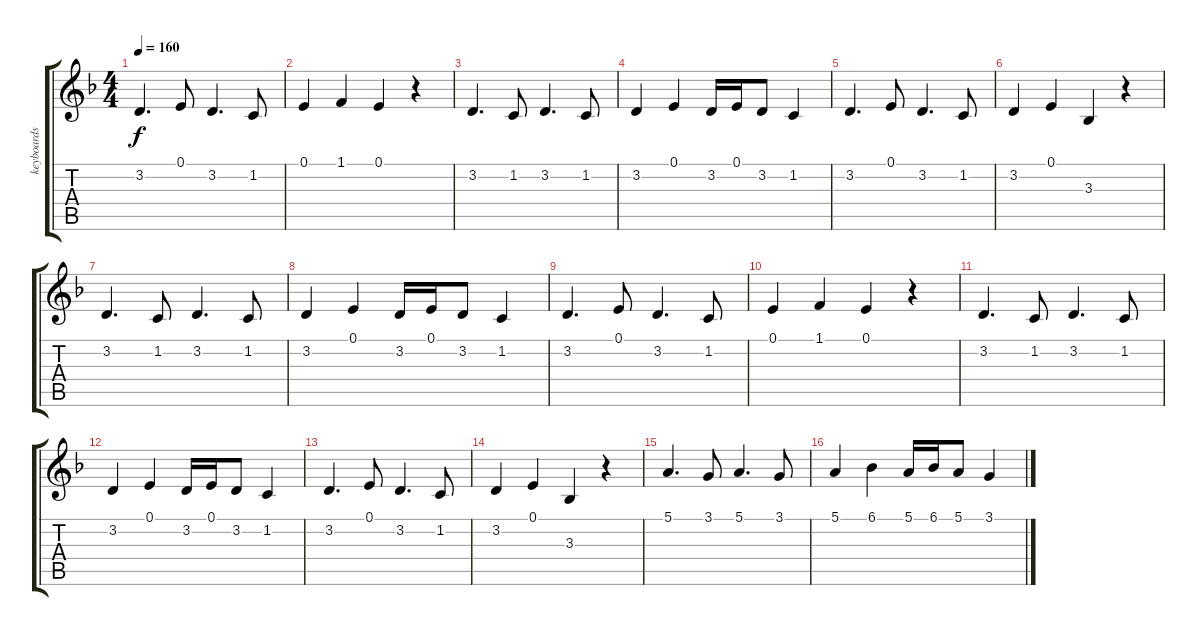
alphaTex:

\track ("keyboards 1" "keyboards ") {instrument flute}
\staff {score tabs}
\tuning (E4 B3 G3 D3 A2 E2) {hide}
\ts (4 4)
\tempo 160
\clef g2
\ks dminor
3.2.4{d dy f} 0.1.8 3.2.4{d} 1.2.8 |
0.1.4 1.1.4 0.1.4 r.4 |
3.2.4{d} 1.2.8 3.2.4{d} 1.2.8 |
3.2.4 0.1.4 3.2.16 0.1.16 3.2.8 1.2.4 |
3.2.4{d} 0.1.8 3.2.4{d} 1.2.8 |
3.2.4 0.1.4 3.3.4 r.4 |
3.2.4{d} 1.2.8 3.2.4{d} 1.2.8 |
3.2.4 0.1.4 3.2.16 0.1.16 3.2.8 1.2.4 |
3.2.4{d} 0.1.8 3.2.4{d} 1.2.8 |
0.1.4 1.1.4 0.1.4 r.4 |
3.2.4{d} 1.2.8 3.2.4{d} 1.2.8 |
3.2.4 0.1.4 3.2.16 0.1.16 3.2.8 1.2.4 |
3.2.4{d} 0.1.8 3.2.4{d} 1.2.8 |
3.2.4 0.1.4 3.3.4 r.4 |
5.1.4{d} 3.1.8 5.1.4{d} 3.1.8 |
5.1.4 6.1.4 5.1.16 6.1.16 5.1.8 3.1.4
